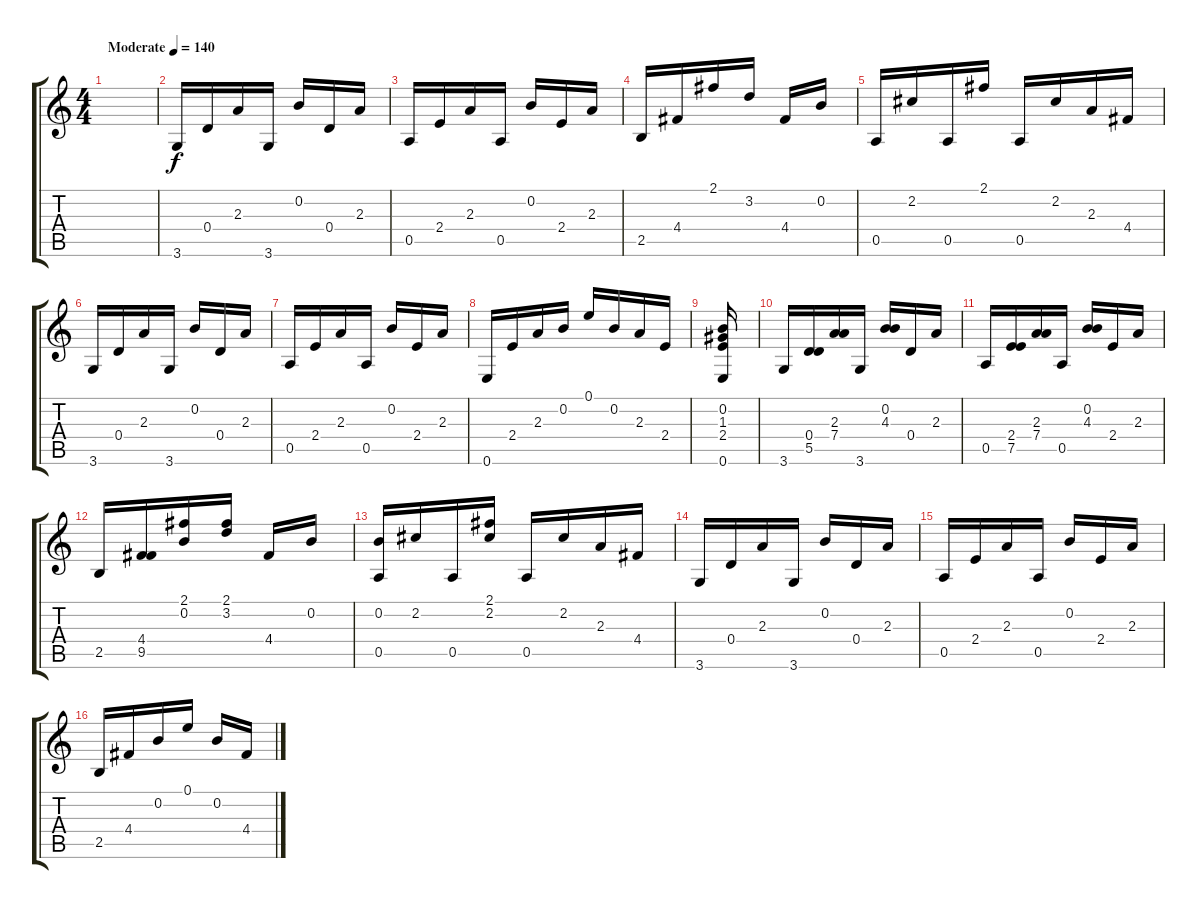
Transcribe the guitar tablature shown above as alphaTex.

\track "" {instrument acousticguitarnylon}
\staff {score tabs}
\tuning (E4 B3 G3 D3 A2 E2) {hide}
\ts (4 4)
\tempo (140 "Moderate")
\clef g2
\ks c
|
3.6.16 0.4.16 2.3.16 3.6.16 0.2.16 0.4.16 2.3.16 |
0.5.16 2.4.16 2.3.16 0.5.16 0.2.16 2.4.16 2.3.16 |
2.5.16 4.4.16 2.1.16 3.2.16 4.4.16 0.2.16 |
0.5.16 2.2.16 0.5.16 2.1.16 0.5.16 2.2.16 2.3.16 4.4.16 |
3.6.16 0.4.16 2.3.16 3.6.16 0.2.16 0.4.16 2.3.16 |
0.5.16 2.4.16 2.3.16 0.5.16 0.2.16 2.4.16 2.3.16 |
0.6.16 2.4.16 2.3.16 0.2.16 0.1.16 0.2.16 2.3.16 2.4.16 |
(0.2 1.3 2.4 0.6).16 |
3.6.16 (0.4 5.5).16 (2.3 7.4).16 3.6.16 (0.2 4.3).16 0.4.16 2.3.16 |
0.5.16 (2.4 7.5).16 (2.3 7.4).16 0.5.16 (0.2 4.3).16 2.4.16 2.3.16 |
2.5.16 (4.4 9.5).16 (2.1 0.2).16 (2.1 3.2).16 4.4.16 0.2.16 |
(0.2 0.5).16 2.2.16 0.5.16 (2.1 2.2).16 0.5.16 2.2.16 2.3.16 4.4.16 |
3.6.16 0.4.16 2.3.16 3.6.16 0.2.16 0.4.16 2.3.16 |
0.5.16 2.4.16 2.3.16 0.5.16 0.2.16 2.4.16 2.3.16 |
2.5.16 4.4.16 0.2.16 0.1.16 0.2.16 4.4.16
